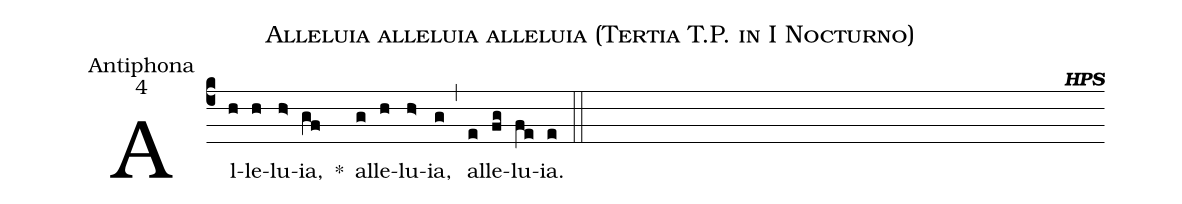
name:Alleluia alleluia alleluia (Tertia T.P. in I Nocturno);
office-part:Antiphona;
mode:4;
commentary:{\bfseries HPS};
%%
(c4)Al(h)le(h)lu(h>)ia,(gf) <sp>*</sp>() al(g)le(h)lu(h>)ia,(g) (,) al(e)le(fg)lu(fe)ia.(e) (::)
